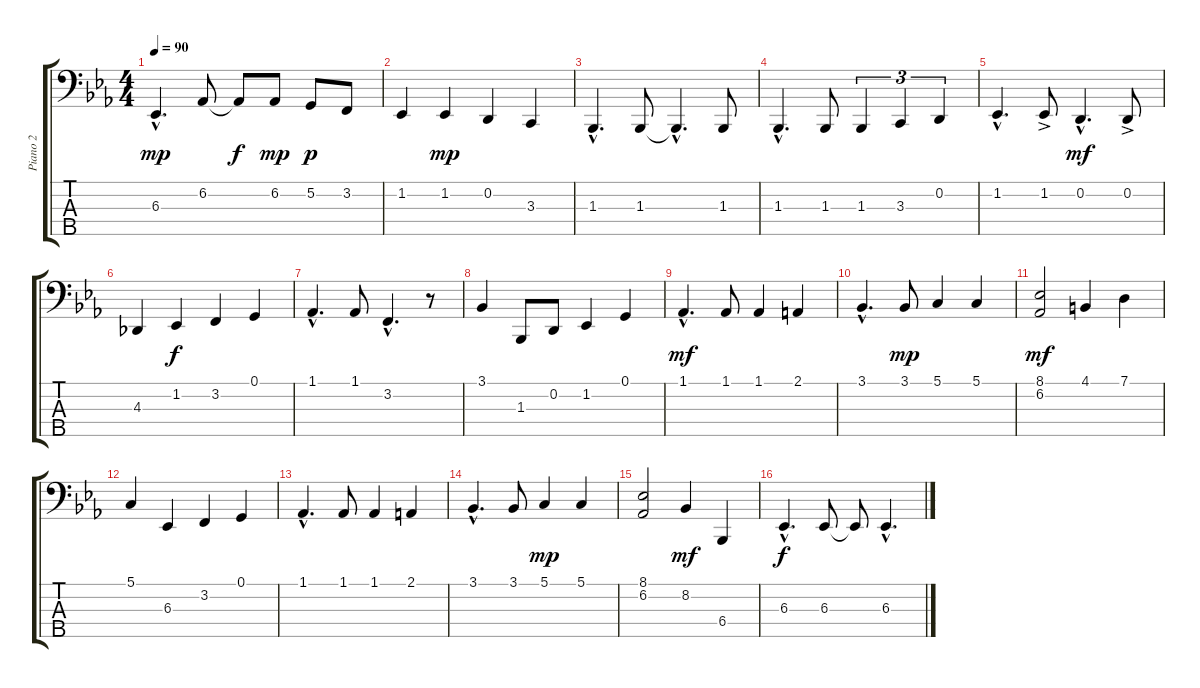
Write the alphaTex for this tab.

\track ("Piano 2" "Piano 2") {instrument brightacousticpiano}
\staff {score tabs}
\tuning (G2 D2 A1 E1 B0) {hide}
\ts (4 4)
\tempo 90
\clef f4
\ks eb
6.3{hac}.4{d dy mp} 6.2.8 6.2{t}.8{dy f} 6.2.8{dy mp} 5.2.8{dy p} 3.2.8 |
1.2.4 1.2.4{dy mp} 0.2.4 3.3.4 |
1.3{hac}.4{d} 1.3.8 1.3{hac t}.4{d} 1.3.8 |
1.3{hac}.4{d} 1.3.8 1.3.4{tu (3 2)} 3.3.4{tu (3 2)} 0.2.4{tu (3 2)} |
1.2{hac}.4{d} 1.2{ac}.8 0.2{hac}.4{d dy mf} 0.2{ac}.8 |
4.3.4 1.2.4{dy f} 3.2.4 0.1.4 |
1.1{hac}.4{d} 1.1.8 3.2{hac}.4{d} r.8 |
3.1.4 1.3.8 0.2.8 1.2.4 0.1.4 |
1.1{hac}.4{d dy mf} 1.1.8 1.1.4 2.1.4 |
3.1{hac}.4{d} 3.1.8{dy mp} 5.1.4 5.1.4 |
(8.1 6.2).2{dy mf} 4.1.4 7.1.4 |
5.1.4 6.3.4 3.2.4 0.1.4 |
1.1{hac}.4{d} 1.1.8 1.1.4 2.1.4 |
3.1{hac}.4{d} 3.1.8 5.1.4{dy mp} 5.1.4 |
(8.1 6.2).2 8.2.4{dy mf} 6.4.4 |
6.3{hac}.4{d dy f} 6.3.8 6.3{t}.8 6.3{hac}.4{d}
